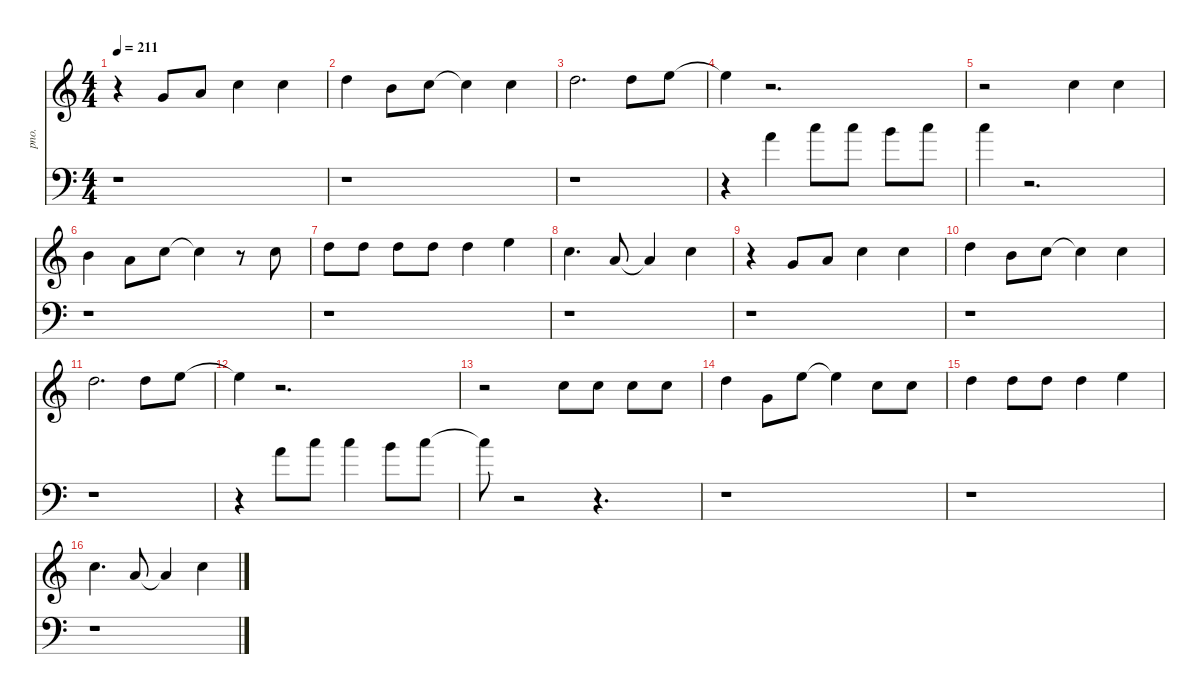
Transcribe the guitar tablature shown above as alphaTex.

\defaultSystemsLayout 4
\hideDynamics
\bracketExtendMode nobrackets
\otherSystemsTrackNameOrientation horizontal
\track ("Vocal" "pno.") {instrument acousticgrandpiano}
\staff {score}
\tuning (E4 B3 G3 D3 A2 E2)
\ts (4 4)
\tempo 211
\clef g2
\ks c
r.4{dy ff} 3.1.8 5.1.8 8.1.4 8.1.4 |
10.1.4 7.1.8 8.1.8 8.1{t}.4 8.1.4 |
10.1.2{d} 10.1.8 12.1.8 |
12.1{t}.4 r.2{d} |
r.2 8.1.4 8.1.4 |
7.1.4 5.1.8{dy f} 8.1.8{dy ff} 8.1{t}.4 r.8 8.1.8 |
10.1.8 10.1.8 10.1.8 10.1.8 10.1.4 12.1.4 |
8.1.4{d} 5.1.8 5.1{t}.4 8.1.4 |
r.4 3.1.8 5.1.8 8.1.4 8.1.4 |
10.1.4 7.1.8 8.1.8 8.1{t}.4 8.1.4 |
10.1.2{d} 10.1.8 12.1.8 |
12.1{t}.4 r.2{d} |
r.2 8.1.8 8.1.8 8.1.8 8.1.8 |
10.1.4 8.2.8{dy f} 12.1.8{dy ff} 12.1{t}.4 8.1.8 8.1.8 |
10.1.4 10.1.8 10.1.8 10.1.4 12.1.4 |
8.1.4{d} 5.1.8 5.1{t}.4 8.1.4
\staff {score}
\tuning (G2 D2 A1 E1 B0)
\clef f4
\ottava regular
\simile none
\ks c
r.1{dy ff} |
r.1 |
r.1 |
r.4 26.1.4{dy f} 29.1.8{dy ff} 29.1.8 28.1.8 29.1.8 |
29.1.4 r.2{d} |
r.1 |
r.1 |
r.1 |
r.1 |
r.1 |
r.1 |
r.4 26.1.8{dy f} 29.1.8{dy ff} 29.1.4 28.1.8 29.1.8 |
29.1{t}.8 r.2 r.4{d} |
r.1 |
r.1 |
r.1
